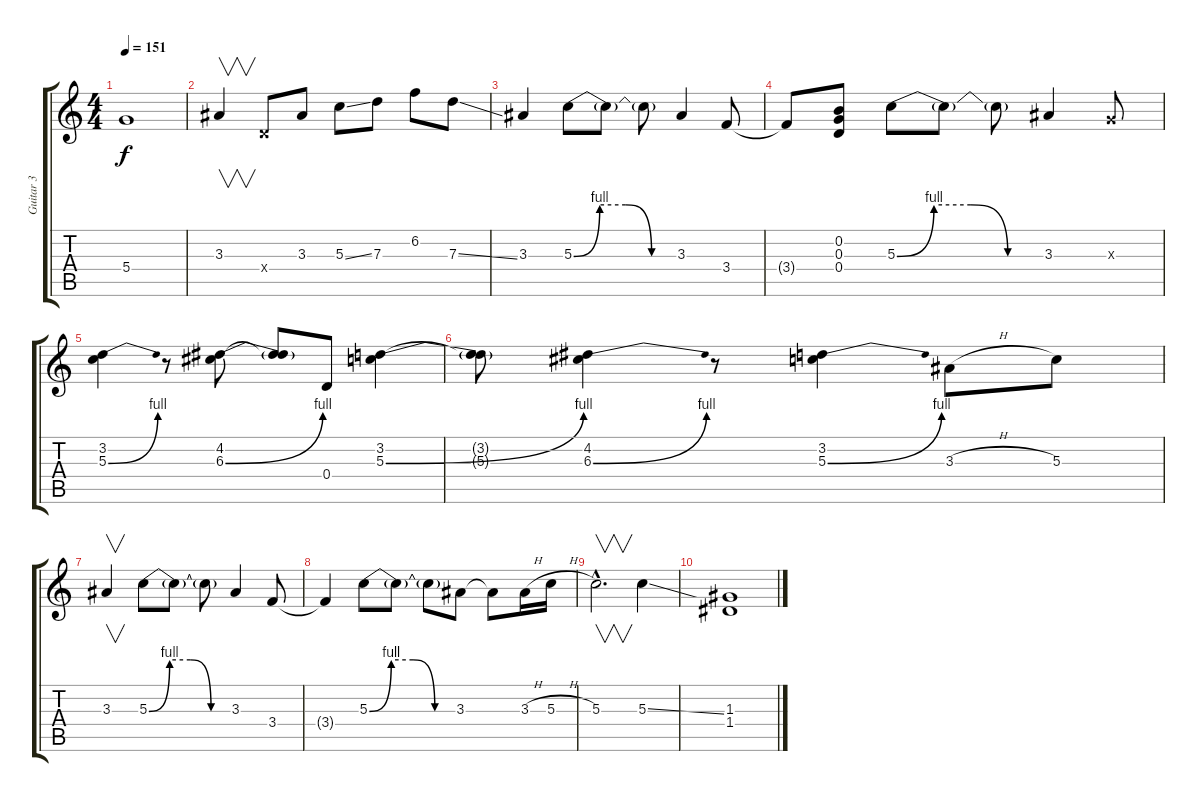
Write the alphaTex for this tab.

\track ("Guitar 3" "Guitar 3") {instrument distortionguitar}
\staff {score tabs}
\tuning (E4 B3 G3 D3 A2 D2) {hide}
\ts (4 4)
\tempo 151
\clef g2
\ks c
5.4{t}.1{dy f} |
3.3.4{v} 0.4{x}.8 3.3.8 5.3{ss}.8 7.3.8 6.2.8 7.3{ss}.8 |
3.3.4 5.3{be (custom 0 0 15 4 30 4 45 0 60 0)}.8 5.3{t}.8 5.3{t}.8 3.3.4 3.4.8 |
3.4{t}.8 (0.2 0.3 0.4).8 5.3{be (custom 0 0 15 4 30 4 45 0 60 0)}.8 5.3{t}.8 5.3{t}.8 3.3.4 0.3{x}.8 |
(3.2 5.3{be (bend 0 0 60 4)}).4 r.8 (4.2 6.3{be (bend 0 0 60 4)}).8 (4.2{t} 6.3{t}).8 0.4.8 (3.2 5.3{be (bend 0 0 60 4)}).4 |
(3.2{t} 5.3{t}).8 (4.2 6.3{be (bend 0 0 60 4)}).4 r.8 (3.2 5.3{be (bend 0 0 60 4)}).4 3.3{h}.8 5.3.8 |
3.3.4{v} 5.3{be (custom 0 0 15 4 30 4 45 0 60 0)}.8 5.3{t}.8 5.3{t}.8 3.3.4 3.4.8 |
3.4{t}.4 5.3{be (custom 0 0 15 4 30 4 45 0 60 0)}.8 5.3{t}.8 5.3{t}.8 3.3.8 3.3{t}.8 3.3{h}.16 5.3{h}.16 |
5.3{hac}.2{v d} 5.3{ss}.4 |
(1.3 1.4).1
